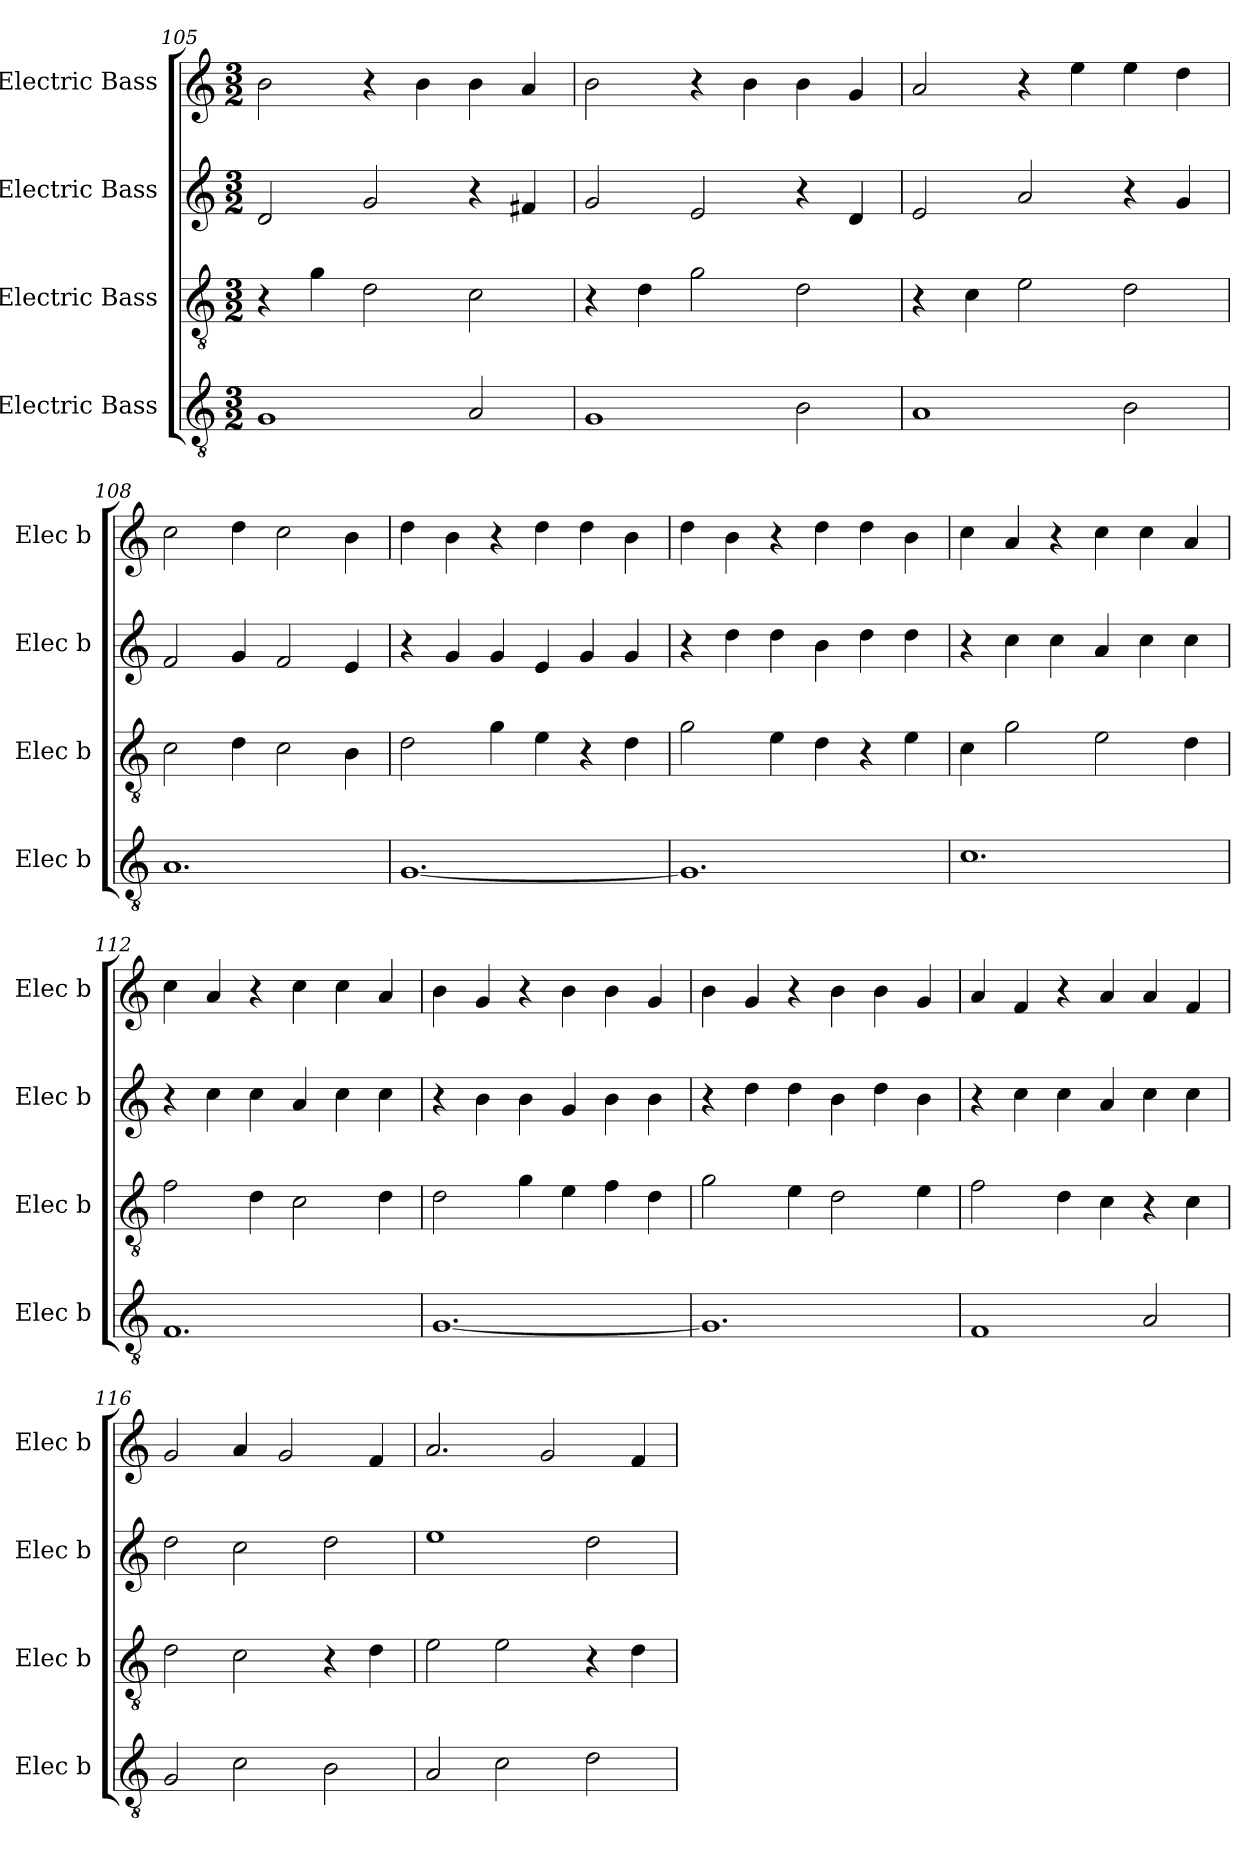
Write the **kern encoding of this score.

**kern	**kern	**kern	**kern
*part4	*part3	*part2	*part1
*staff4	*staff3	*staff2	*staff1
*I"Electric Bass	*I"Electric Bass	*I"Electric Bass	*I"Electric Bass
*I'Elec b	*I'Elec b	*I'Elec b	*I'Elec b
*clefGv2	*clefGv2	*clefG2	*clefG2
*M3/2	*M3/2	*M3/2	*M3/2
=105	=105	=105	=105
1G	4r	2d/	2b\
.	4g\	.	.
.	2d\	2g/	4r
.	.	.	4b\
2A/	2c\	4r	4b\
.	.	4f#X/	4a/
=106	=106	=106	=106
1G	4r	2g/	2b\
.	4d\	.	.
.	2g\	2e/	4r
.	.	.	4b\
2B\	2d\	4r	4b\
.	.	4d/	4g/
!!LO:LB:g=z
=107	=107	=107	=107
1A	4r	2e/	2a/
.	4c\	.	.
.	2e\	2a/	4r
.	.	.	4ee\
2B\	2d\	4r	4ee\
.	.	4g/	4dd\
=108	=108	=108	=108
1.A	2c\	2f/	2cc\
.	4d\	4g/	4dd\
.	2c\	2f/	2cc\
.	4B\	4e/	4b\
=109	=109	=109	=109
[1.G	2d\	4r	4dd\
.	.	4g/	4b\
.	4g\	4g/	4r
.	4e\	4e/	4dd\
.	4r	4g/	4dd\
.	4d\	4g/	4b\
=110	=110	=110	=110
1.G]	2g\	4r	4dd\
.	.	4dd\	4b\
.	4e\	4dd\	4r
.	4d\	4b\	4dd\
.	4r	4dd\	4dd\
.	4e\	4dd\	4b\
=111	=111	=111	=111
1.c	4c\	4r	4cc\
.	2g\	4cc\	4a/
.	.	4cc\	4r
.	2e\	4a/	4cc\
.	.	4cc\	4cc\
.	4d\	4cc\	4a/
!!LO:LB:g=z
=112	=112	=112	=112
1.F	2f\	4r	4cc\
.	.	4cc\	4a/
.	4d\	4cc\	4r
.	2c\	4a/	4cc\
.	.	4cc\	4cc\
.	4d\	4cc\	4a/
=113	=113	=113	=113
[1.G	2d\	4r	4b\
.	.	4b\	4g/
.	4g\	4b\	4r
.	4e\	4g/	4b\
.	4f\	4b\	4b\
.	4d\	4b\	4g/
=114	=114	=114	=114
1.G]	2g\	4r	4b\
.	.	4dd\	4g/
.	4e\	4dd\	4r
.	2d\	4b\	4b\
.	.	4dd\	4b\
.	4e\	4b\	4g/
=115	=115	=115	=115
1F	2f\	4r	4a/
.	.	4cc\	4f/
.	4d\	4cc\	4r
.	4c\	4a/	4a/
2A/	4r	4cc\	4a/
.	4c\	4cc\	4f/
=116	=116	=116	=116
2G/	2d\	2dd\	2g/
2c\	2c\	2cc\	4a/
.	.	.	2g/
2B\	4r	2dd\	.
.	4d\	.	4f/
!!LO:LB:g=z
=117	=117	=117	=117
2A/	2e\	1ee	2.a/
2c\	2e\	.	.
.	.	.	2g/
2d\	4r	2dd\	.
.	4d\	.	4f/
=	=	=	=
*-	*-	*-	*-
